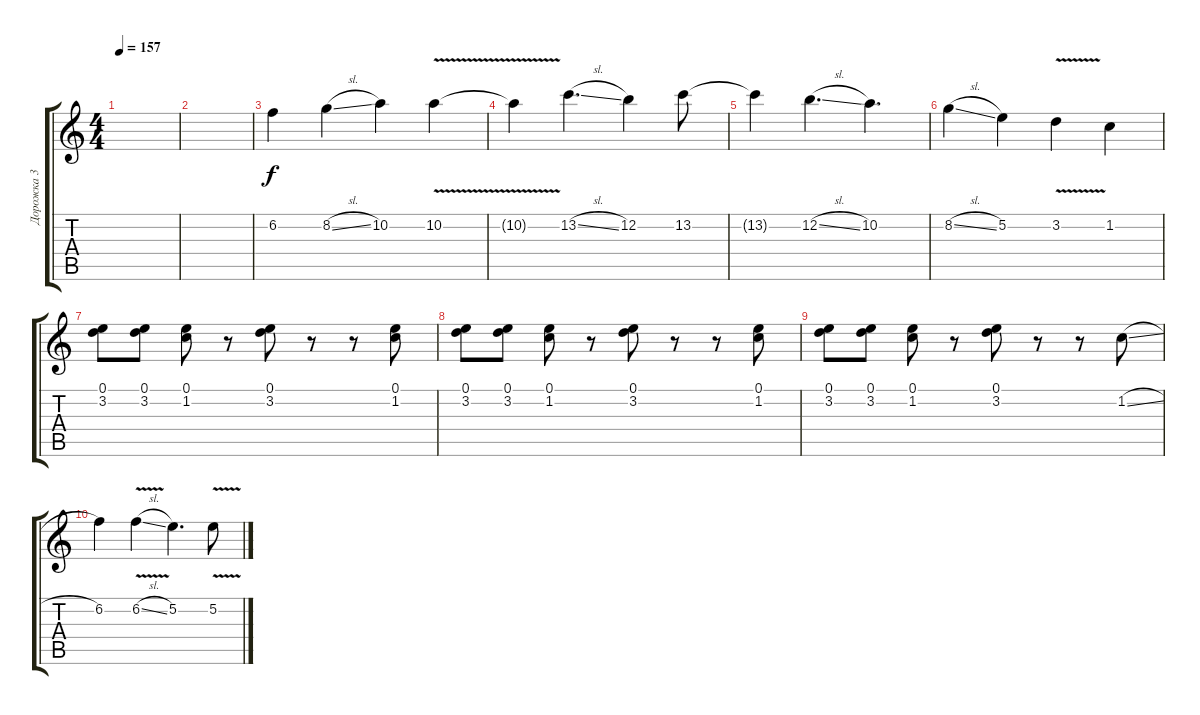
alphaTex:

\track ("Дорожка 3" "Дорожка 3") {instrument overdrivenguitar}
\staff {score tabs}
\tuning (E4 B3 G3 D3 A2 E2) {hide}
\ts (4 4)
\tempo 157
\clef g2
\ks c
|
|
6.2.4 8.2{sl}.4 10.2.4 10.2{v}.4 |
10.2{t}.4 13.2{sl}.4{d} 12.2.4 13.2.8 |
13.2{t}.4 12.2{sl}.4{d} 10.2.4{d} |
8.2{sl}.4 5.2.4 3.2{v}.4 1.2.4 |
(0.1 3.2).8 (0.1 3.2).8 (0.1 1.2).8 r.8 (0.1 3.2).8 r.8 r.8 (0.1 1.2).8 |
(0.1 3.2).8 (0.1 3.2).8 (0.1 1.2).8 r.8 (0.1 3.2).8 r.8 r.8 (0.1 1.2).8 |
(0.1 3.2).8 (0.1 3.2).8 (0.1 1.2).8 r.8 (0.1 3.2).8 r.8 r.8 1.2{sl}.8 |
6.2.4 6.2{v sl}.4 5.2.4{d} 5.2{v}.8
